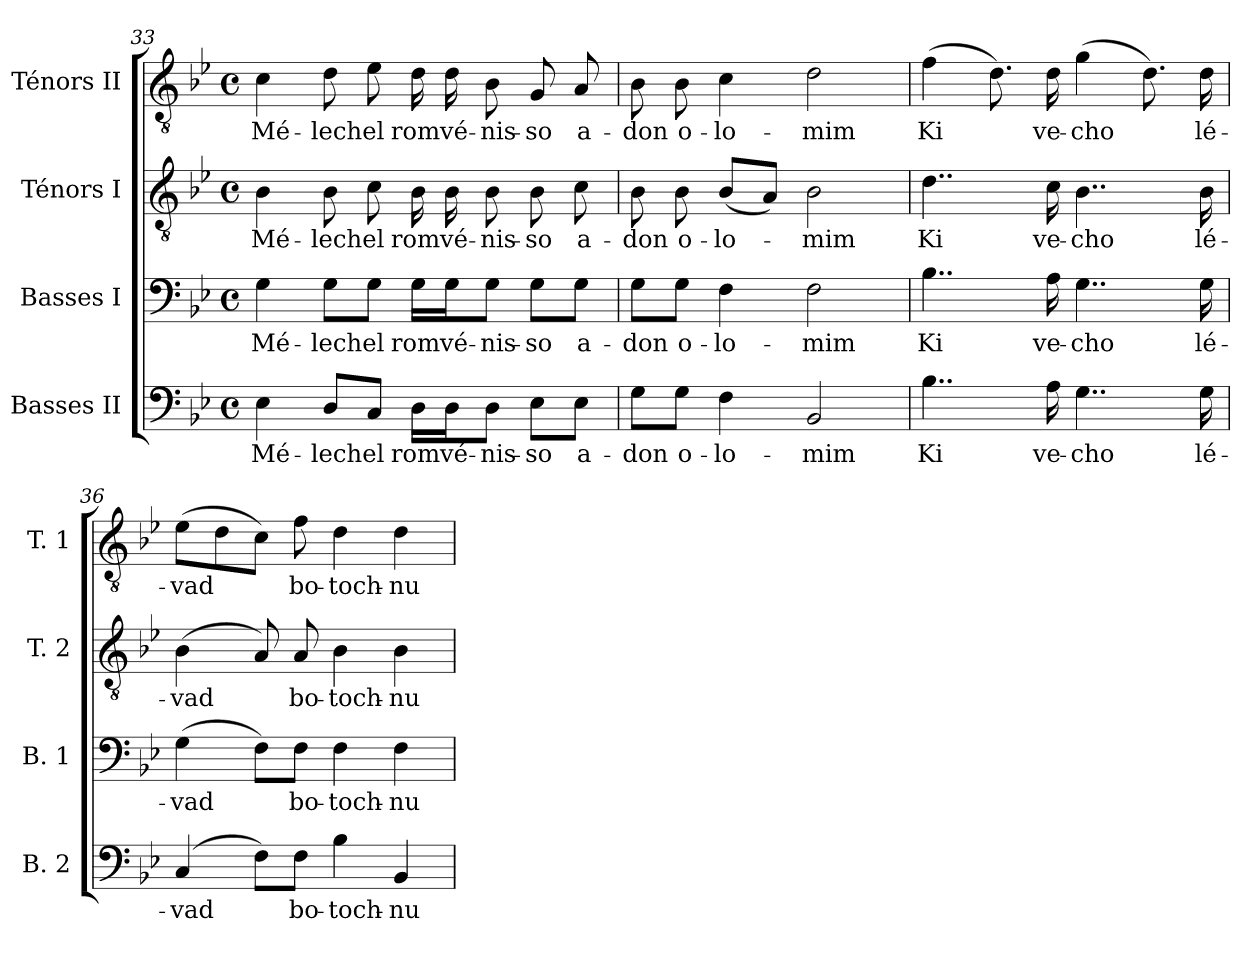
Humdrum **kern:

**kern	**text	**kern	**text	**kern	**text	**kern	**text
*part4	*part4	*part3	*part3	*part2	*part2	*part1	*part1
*staff4	*staff4	*staff3	*staff3	*staff2	*staff2	*staff1	*staff1
*I"Basses II	*	*I"Basses I	*	*I"Ténors I	*	*I"Ténors II	*
*I'B. 2	*	*I'B. 1	*	*I'T. 2	*	*I'T. 1	*
*clefF4	*	*clefF4	*	*clefGv2	*	*clefGv2	*
*	*	*	*	*ITrd7c12	*	*ITrd7c12	*
*k[b-e-]	*	*k[b-e-]	*	*k[b-e-]	*	*k[b-e-]	*
*B-:	*	*B-:	*	*B-:	*	*B-:	*
*M4/4	*	*M4/4	*	*M4/4	*	*M4/4	*
*met(c)	*	*met(c)	*	*met(c)	*	*met(c)	*
=33	=33	=33	=33	=33	=33	=33	=33
!	!LO:LY:b:color=#000000	!	!	!	!	!	!
!	!	!	!LO:LY:b:color=#000000	!	!	!	!
!	!	!	!	!	!LO:LY:b:color=#000000	!	!
!	!	!	!	!	!	!	!LO:LY:b:color=#000000
4E-i\	Mé-	4Gi\	Mé-	4BB-i\	Mé-	4Ci\	Mé-
!	!LO:LY:b:color=#000000	!	!	!	!	!	!
!	!	!	!LO:LY:b:color=#000000	!	!	!	!
!	!	!	!	!	!LO:LY:b:color=#000000	!	!
!	!	!	!	!	!	!	!LO:LY:b:color=#000000
8Di/L	-lech	8Gi\L	-lech	8BB-i\	-lech	8Di\	-lech
!	!LO:LY:b:color=#000000	!	!	!	!	!	!
!	!	!	!LO:LY:b:color=#000000	!	!	!	!
!	!	!	!	!	!LO:LY:b:color=#000000	!	!
!	!	!	!	!	!	!	!LO:LY:b:color=#000000
8Ci/J	el	8Gi\J	el	8Ci\	el	8E-i\	el
!	!LO:LY:b:color=#000000	!	!	!	!	!	!
!	!	!	!LO:LY:b:color=#000000	!	!	!	!
!	!	!	!	!	!LO:LY:b:color=#000000	!	!
!	!	!	!	!	!	!	!LO:LY:b:color=#000000
16Di\LL	rom	16Gi\LL	rom	16BB-i\	rom	16Di\	rom
!	!LO:LY:b:color=#000000	!	!	!	!	!	!
!	!	!	!LO:LY:b:color=#000000	!	!	!	!
!	!	!	!	!	!LO:LY:b:color=#000000	!	!
!	!	!	!	!	!	!	!LO:LY:b:color=#000000
16Di\J	vé-	16Gi\J	vé-	16BB-i\	vé-	16Di\	vé-
!	!LO:LY:b:color=#000000	!	!	!	!	!	!
!	!	!	!LO:LY:b:color=#000000	!	!	!	!
!	!	!	!	!	!LO:LY:b:color=#000000	!	!
!	!	!	!	!	!	!	!LO:LY:b:color=#000000
8Di\J	-nis-	8Gi\J	-nis-	8BB-i\	-nis-	8BB-i\	-nis-
!	!LO:LY:b:color=#000000	!	!	!	!	!	!
!	!	!	!LO:LY:b:color=#000000	!	!	!	!
!	!	!	!	!	!LO:LY:b:color=#000000	!	!
!	!	!	!	!	!	!	!LO:LY:b:color=#000000
8E-i\L	-so	8Gi\L	-so	8BB-i\	-so	8GGi/	-so
!	!LO:LY:b:color=#000000	!	!	!	!	!	!
!	!	!	!LO:LY:b:color=#000000	!	!	!	!
!	!	!	!	!	!LO:LY:b:color=#000000	!	!
!	!	!	!	!	!	!	!LO:LY:b:color=#000000
8E-i\J	a-	8Gi\J	a-	8Ci\	a-	8AAi/	a-
=34	=34	=34	=34	=34	=34	=34	=34
!	!LO:LY:b:color=#000000	!	!	!	!	!	!
!	!	!	!LO:LY:b:color=#000000	!	!	!	!
!	!	!	!	!	!LO:LY:b:color=#000000	!	!
!	!	!	!	!	!	!	!LO:LY:b:color=#000000
8Gi\L	-don	8Gi\L	-don	8BB-i\	-don	8BB-i\	-don
!	!LO:LY:b:color=#000000	!	!	!	!	!	!
!	!	!	!LO:LY:b:color=#000000	!	!	!	!
!	!	!	!	!	!LO:LY:b:color=#000000	!	!
!	!	!	!	!	!	!	!LO:LY:b:color=#000000
8Gi\J	o-	8Gi\J	o-	8BB-i\	o-	8BB-i\	o-
!	!LO:LY:b:color=#000000	!	!	!	!	!	!
!	!	!	!LO:LY:b:color=#000000	!	!	!	!
!	!	!	!	!	!LO:LY:b:color=#000000	!	!
!	!	!	!	!	!	!	!LO:LY:b:color=#000000
4Fi\	-lo-	4Fi\	-lo-	(8BB-i/L	-lo-	4Ci\	-lo-
.	.	.	.	8AAi/J)	.	.	.
!	!LO:LY:b:color=#000000	!	!	!	!	!	!
!	!	!	!LO:LY:b:color=#000000	!	!	!	!
!	!	!	!	!	!LO:LY:b:color=#000000	!	!
!	!	!	!	!	!	!	!LO:LY:b:color=#000000
2BB-i/	-mim	2Fi\	-mim	2BB-i\	-mim	2Di\	-mim
!!LO:LB:g=z
=35	=35	=35	=35	=35	=35	=35	=35
!	!LO:LY:b:color=#000000	!	!	!	!	!	!
!	!	!	!LO:LY:b:color=#000000	!	!	!	!
!	!	!	!	!	!LO:LY:b:color=#000000	!	!
!	!	!	!	!	!	!	!LO:LY:b:color=#000000
4..B-i\	Ki	4..B-i\	Ki	4..Di\	Ki	(4Fi\	Ki
.	.	.	.	.	.	8.Di\)	.
!	!LO:LY:b:color=#000000	!	!	!	!	!	!
!	!	!	!LO:LY:b:color=#000000	!	!	!	!
!	!	!	!	!	!LO:LY:b:color=#000000	!	!
!	!	!	!	!	!	!	!LO:LY:b:color=#000000
16Ai\	ve-	16Ai\	ve-	16Ci\	ve-	16Di\	ve-
!	!LO:LY:b:color=#000000	!	!	!	!	!	!
!	!	!	!LO:LY:b:color=#000000	!	!	!	!
!	!	!	!	!	!LO:LY:b:color=#000000	!	!
!	!	!	!	!	!	!	!LO:LY:b:color=#000000
4..Gi\	-cho	4..Gi\	-cho	4..BB-i\	-cho	(4Gi\	-cho
.	.	.	.	.	.	8.Di\)	.
!	!LO:LY:b:color=#000000	!	!	!	!	!	!
!	!	!	!LO:LY:b:color=#000000	!	!	!	!
!	!	!	!	!	!LO:LY:b:color=#000000	!	!
!	!	!	!	!	!	!	!LO:LY:b:color=#000000
16Gi\	lé-	16Gi\	lé-	16BB-i\	lé-	16Di\	lé-
=36	=36	=36	=36	=36	=36	=36	=36
!	!LO:LY:b:color=#000000	!	!	!	!	!	!
!	!	!	!LO:LY:b:color=#000000	!	!	!	!
!	!	!	!	!	!LO:LY:b:color=#000000	!	!
!	!	!	!	!	!	!	!LO:LY:b:color=#000000
(4Ci/	-vad	(4Gi\	-vad	(4BB-i\	-vad	(8E-i\L	-vad
.	.	.	.	.	.	8Di\	.
8Fi\L)	.	8Fi\L)	.	8AAi/)	.	8Ci\J)	.
!	!LO:LY:b:color=#000000	!	!	!	!	!	!
!	!	!	!LO:LY:b:color=#000000	!	!	!	!
!	!	!	!	!	!LO:LY:b:color=#000000	!	!
!	!	!	!	!	!	!	!LO:LY:b:color=#000000
8Fi\J	bo-	8Fi\J	bo-	8AAi/	bo-	8Fi\	bo-
!	!LO:LY:b:color=#000000	!	!	!	!	!	!
!	!	!	!LO:LY:b:color=#000000	!	!	!	!
!	!	!	!	!	!LO:LY:b:color=#000000	!	!
!	!	!	!	!	!	!	!LO:LY:b:color=#000000
4B-i\	-toch-	4Fi\	-toch-	4BB-i\	-toch-	4Di\	-toch-
!	!LO:LY:b:color=#000000	!	!	!	!	!	!
!	!	!	!LO:LY:b:color=#000000	!	!	!	!
!	!	!	!	!	!LO:LY:b:color=#000000	!	!
!	!	!	!	!	!	!	!LO:LY:b:color=#000000
4BB-i/	-nu	4Fi\	-nu	4BB-i\	-nu	4Di\	-nu
=	=	=	=	=	=	=	=
*-	*-	*-	*-	*-	*-	*-	*-
